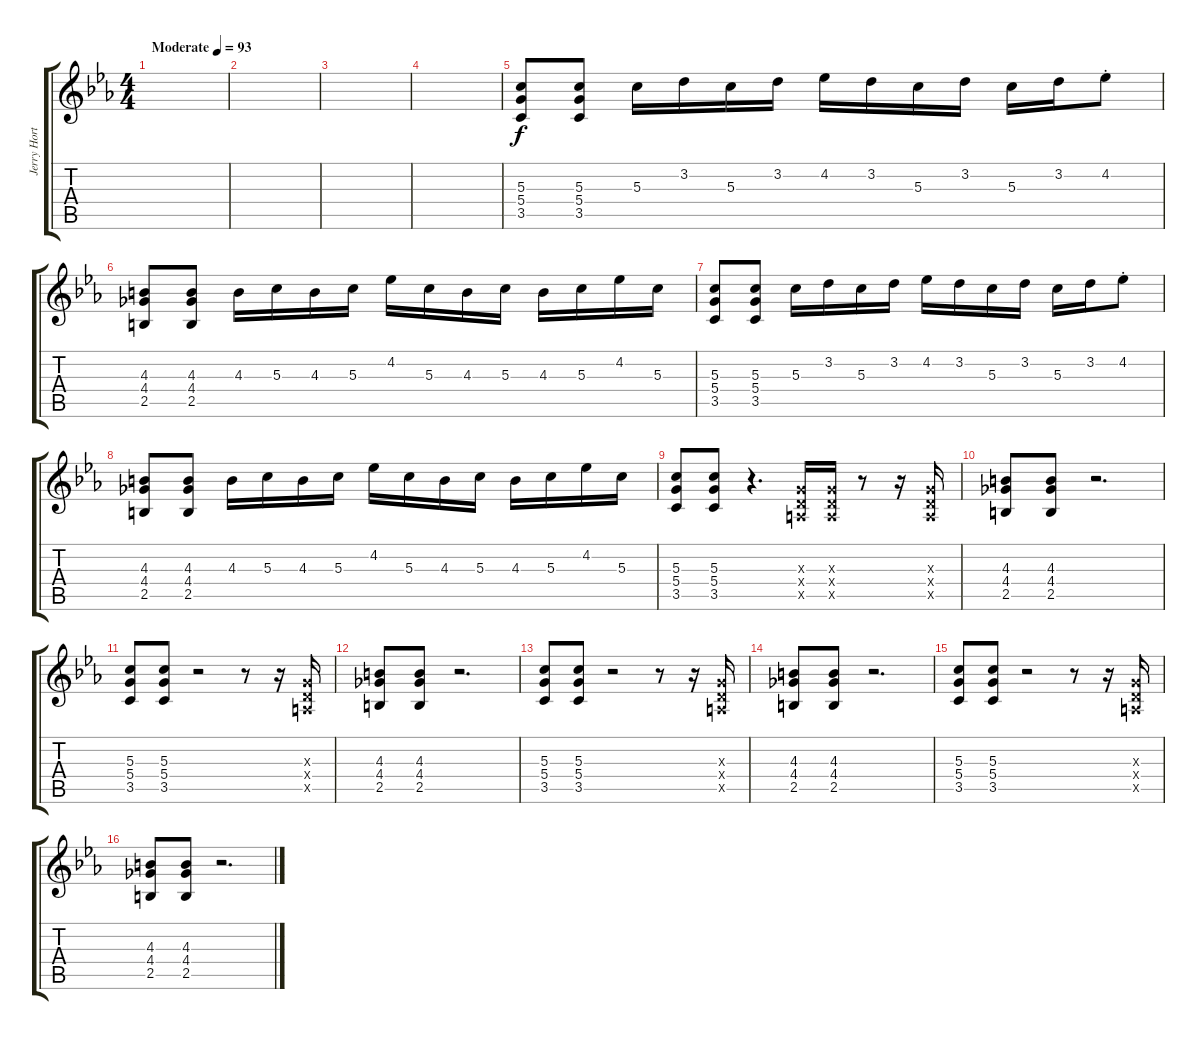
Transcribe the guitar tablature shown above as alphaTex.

\track ("Jerry Horton (Guitar 1)" "Jerry Hort") {instrument distortionguitar}
\staff {score tabs}
\tuning (E4 B3 G3 D3 A2 D2) {hide}
\ts (4 4)
\tempo (93 "Moderate")
\clef g2
\ks cminor
|
|
|
|
(5.3 5.4 3.5).8 (5.3 5.4 3.5).8 5.3.16 3.2.16 5.3.16 3.2.16 4.2.16 3.2.16 5.3.16 3.2.16 5.3.16 3.2.16 4.2{st}.8 |
(4.3 4.4 2.5).8 (4.3 4.4 2.5).8 4.3.16 5.3.16 4.3.16 5.3.16 4.2.16 5.3.16 4.3.16 5.3.16 4.3.16 5.3.16 4.2.16 5.3.16 |
(5.3 5.4 3.5).8 (5.3 5.4 3.5).8 5.3.16 3.2.16 5.3.16 3.2.16 4.2.16 3.2.16 5.3.16 3.2.16 5.3.16 3.2.16 4.2{st}.8 |
(4.3 4.4 2.5).8 (4.3 4.4 2.5).8 4.3.16 5.3.16 4.3.16 5.3.16 4.2.16 5.3.16 4.3.16 5.3.16 4.3.16 5.3.16 4.2.16 5.3.16 |
(5.3 5.4 3.5).8 (5.3 5.4 3.5).8 r.4{d} (0.3{x} 0.4{x} 0.5{x}).16 (0.3{x} 0.4{x} 0.5{x}).16 r.8 r.16 (0.3{x} 0.4{x} 0.5{x}).16 |
(4.3 4.4 2.5).8 (4.3 4.4 2.5).8 r.2{d} |
(5.3 5.4 3.5).8 (5.3 5.4 3.5).8 r.2 r.8 r.16 (0.3{x} 0.4{x} 0.5{x}).16 |
(4.3 4.4 2.5).8 (4.3 4.4 2.5).8 r.2{d} |
(5.3 5.4 3.5).8 (5.3 5.4 3.5).8 r.2 r.8 r.16 (0.3{x} 0.4{x} 0.5{x}).16 |
(4.3 4.4 2.5).8 (4.3 4.4 2.5).8 r.2{d} |
(5.3 5.4 3.5).8 (5.3 5.4 3.5).8 r.2 r.8 r.16 (0.3{x} 0.4{x} 0.5{x}).16 |
(4.3 4.4 2.5).8 (4.3 4.4 2.5).8 r.2{d}
